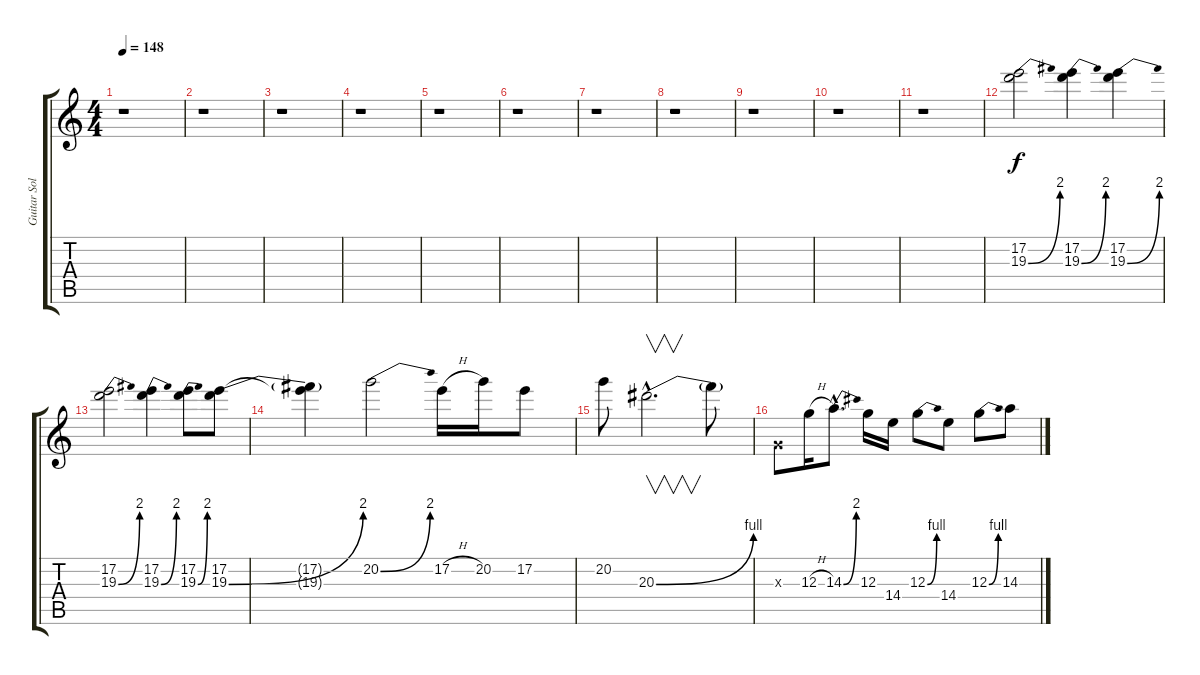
\track ("Guitar Solo" "Guitar Sol") {instrument distortionguitar}
\staff {score tabs}
\tuning (E4 B3 G3 D3 A2 E2) {hide}
\ts (4 4)
\tempo 148
\clef g2
\ks c
r.1{dy f} |
r.1 |
r.1 |
r.1 |
r.1 |
r.1 |
r.1 |
r.1 |
r.1 |
r.1 |
r.1 |
(17.2 19.3{be (bend 0 0 60 8)}).2 (17.2 19.3{be (bend 0 0 60 8)}).4 (17.2 19.3{be (bend 0 0 60 8)}).4 |
(17.2 19.3{be (bend 0 0 60 8)}).2 (17.2 19.3{be (bend 0 0 60 8)}).4 (17.2 19.3{be (bend 0 0 60 8)}).8 (17.2 19.3{be (bend 0 0 60 8)}).8 |
(17.2{t} 19.3{t}).4 20.2{be (bend 0 0 60 8)}.2 17.2{h}.16 20.2.16 17.2.8 |
20.2.8 20.3{be (bend 0 0 60 4) hac}.2{v d} 20.3{t}.8 |
0.3{x}.8 12.3{h}.16 14.3{be (bend 0 0 60 8) hac}.8{d} 12.3.16 14.4.16 12.3{be (bend 0 0 60 4)}.8 14.4.8 12.3{be (bend 0 0 60 4)}.8 14.3.8
